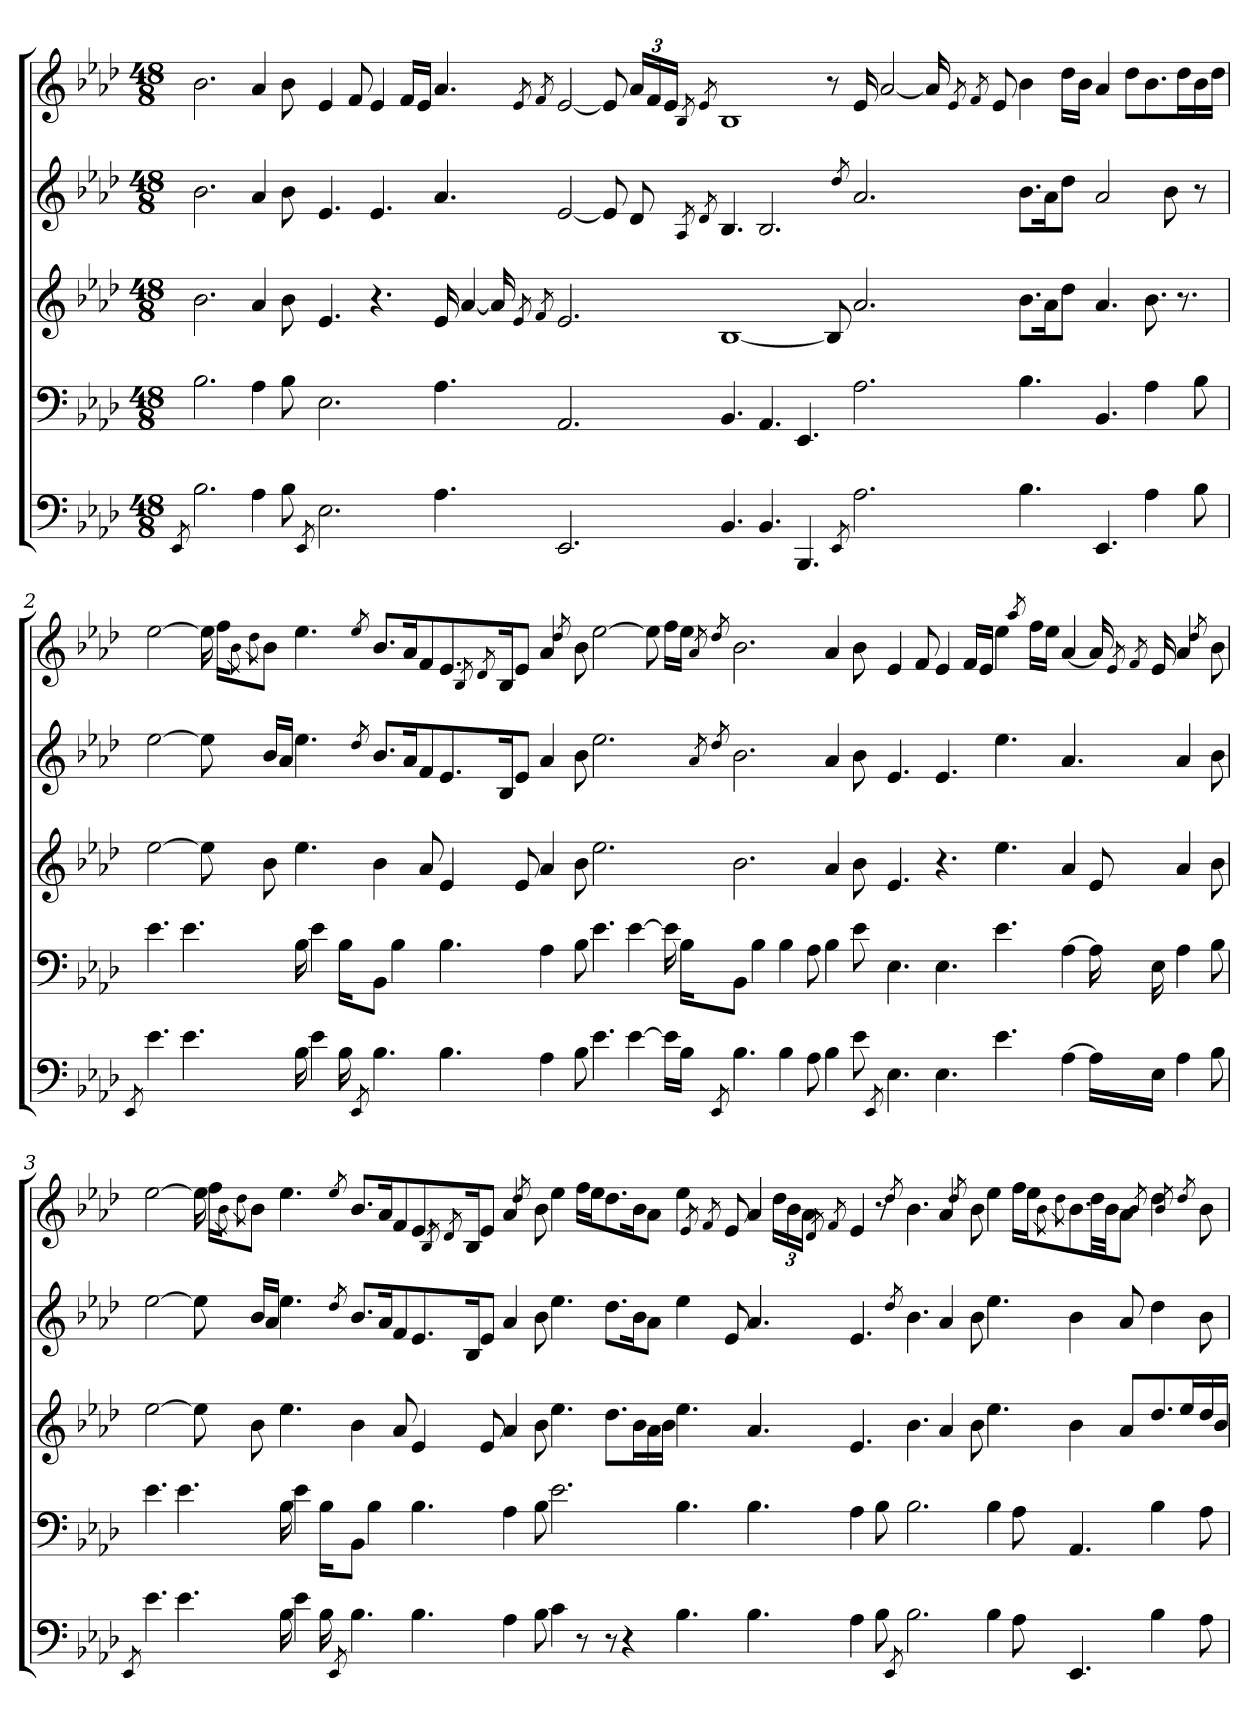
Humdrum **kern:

**kern	**kern	**kern	**kern	**kern
*part5	*part4	*part3	*part2	*part1
*staff5	*staff4	*staff3	*staff2	*staff1
*clefF4	*clefF4	*clefG2	*clefG2	*clefG2
*k[b-e-a-d-]	*k[b-e-a-d-]	*k[b-e-a-d-]	*k[b-e-a-d-]	*k[b-e-a-d-]
*M48/8	*M48/8	*M48/8	*M48/8	*M48/8
=1	=1	=1	=1	=1
8qEE-	.	.	.	.
2.B-	2.B-	2.b-	2.b-	2.b-
4A-	4A-	4a-	4a-	4a-
8B-	8B-	8b-	8b-	8b-
8qEE-	.	.	.	.
2.E-	2.E-	4.e-	4.e-	4e-
.	.	.	.	8f
.	.	4.r	4.e-	4e-
.	.	.	.	16f/LL
.	.	.	.	16e-/JJ
4.A-	4.A-	16e-	4.a-	4.a-
.	.	[4a-	.	.
.	.	16a-]	.	.
.	.	8qe-	.	8qe-
.	.	8qf	.	8qf
2.EE-	2.AA-	2.e-	[2e-	[2e-
.	.	.	8e-]	8e-]
.	.	.	8d-	24a-/LL
.	.	.	.	24f/
.	.	.	.	24e-/JJ
.	.	.	8qA-	8qB-
.	.	.	8qd-	8qe-
4.BB-	4.BB-	[1B-	4.B-	1B-
4.BB-	4.AA-	.	2.B-	.
4.BBB-	4.EE-	.	.	.
.	.	8B-]	.	8r
8qEE-	.	.	8qdd-	.
2.A-	2.A-	2.a-	2.a-	16e-
.	.	.	.	[2a-
.	.	.	.	16a-]
.	.	.	.	8qe-
.	.	.	.	8qf
.	.	.	.	8e-
4.B-	4.B-	8.b-\L	8.b-\L	4b-
.	.	16a-\K	16a-\K	.
.	.	8dd-\J	8dd-\J	16dd-\LL
.	.	.	.	16b-\JJ
4.EE-	4.BB-	4.a-	2a-	4a-
.	.	.	.	8dd-\L
4A-	4A-	8.b-	.	8.b-\
.	.	.	8b-	.
.	.	8.r	.	16dd-\L
8B-	8B-	.	8r	16b-\
.	.	.	.	16dd-\JJ
=2	=2	=2	=2	=2
8qEE-	.	.	.	.
4.e-	4.e-	[2ee-	[2ee-	[2ee-
4.e-	4.e-	.	.	.
.	.	8ee-]	8ee-]	16ee-]
.	.	.	.	16ff\KL
.	.	.	.	8qb-\
.	.	.	.	8qdd-\
.	.	8b-	16b-/LL	8b-\J
.	.	.	16a-/JJ	.
16B-	16B-	4.ee-	4.ee-	4.ee-
4e-	4e-	.	.	.
16B-	16B-\KL	.	.	.
8qEE-	.	.	8qdd-	8qee-
4.B-	8BB-\J	4b-	8.b-/L	8.b-/L
.	4B-	.	.	.
.	.	.	16a-/K	16a-/K
.	.	8a-	8f/	8f/
4.B-	4.B-	4e-	8.e-/	8.e-/
.	.	.	.	8qB-/
.	.	.	.	8qd-/
.	.	.	16B-/K	16B-/K
.	.	8e-	8e-/J	8e-/J
4A-	4A-	4a-	4a-	4a-
.	.	.	.	8qdd-
8B-	8B-	8b-	8b-	8b-
4.e-	4.e-	2.ee-	2.ee-	[2ee-
[4e-	[4e-	.	.	.
.	.	.	.	8ee-]
16e-\LL]	16e-]	.	.	16ff\LL
16B-\JJ	16B-\KL	.	.	16ee-\JJ
.	.	.	8qa-	8qa-
8qEE-	.	.	8qdd-	8qdd-
4.B-	8BB-\J	2.b-	2.b-	2.b-
.	4B-	.	.	.
4B-	4B-	.	.	.
8A-	8A-	.	.	.
4B-	4B-	4a-	4a-	4a-
8e-	8e-	8b-	8b-	8b-
8qEE-	.	.	.	.
4.E-	4.E-	4.e-	4.e-	4e-
.	.	.	.	8f
4.E-	4.E-	4.r	4.e-	4e-
.	.	.	.	16f/LL
.	.	.	.	16e-/JJ
4.e-	4.e-	4.ee-	4.ee-	4ee-
.	.	.	.	8qaa-
.	.	.	.	16ff\LL
.	.	.	.	16ee-\JJ
[4A-	[4A-	4a-	4.a-	[4a-
16A-\LL]	16A-]	8e-	.	16a-]
.	.	.	.	8qe-
.	.	.	.	8qf
16E-\JJ	16E-	.	.	16e-
4A-	4A-	4a-	4a-	4a-
.	.	.	.	8qdd-
8B-	8B-	8b-	8b-	8b-
=3	=3	=3	=3	=3
8qEE-	.	.	.	.
4.e-	4.e-	[2ee-	[2ee-	[2ee-
4.e-	4.e-	.	.	.
.	.	8ee-]	8ee-]	16ee-]
.	.	.	.	16ff\KL
.	.	.	.	8qb-\
.	.	.	.	8qdd-\
.	.	8b-	16b-/LL	8b-\J
.	.	.	16a-/JJ	.
16B-	16B-	4.ee-	4.ee-	4.ee-
4e-	4e-	.	.	.
16B-	16B-\KL	.	.	.
8qEE-	.	.	8qdd-	8qee-
4.B-	8BB-\J	4b-	8.b-/L	8.b-/L
.	4B-	.	.	.
.	.	.	16a-/K	16a-/K
.	.	8a-	8f/	8f/
4.B-	4.B-	4e-	8.e-/	8.e-/
.	.	.	.	8qB-/
.	.	.	.	8qd-/
.	.	.	16B-/K	16B-/K
.	.	8e-	8e-/J	8e-/J
4A-	4A-	4a-	4a-	4a-
.	.	.	.	8qdd-
8B-	8B-	8b-	8b-	8b-
4c	2.e-	4.ee-	4.ee-	4ee-
8r	.	.	.	16ff\LL
.	.	.	.	16ee-\J
8r	.	8.dd-\L	8.dd-\L	8.dd-\
4r	.	.	.	.
.	.	16b-\L	16b-\K	16b-\K
.	.	16a-\	8a-\J	8a-\J
.	.	16b-\JJ	.	.
4.B-	4.B-	4.ee-	4ee-	4ee-
.	.	.	.	8qe-
.	.	.	.	8qf
.	.	.	8e-	8e-
4.B-	4.B-	4.a-	4.a-	4a-
.	.	.	.	24dd-\LL
.	.	.	.	24b-\
.	.	.	.	24a-\JJ
.	.	.	.	8qd-
.	.	.	.	8qf
4A-	4A-	4.e-	4.e-	4e-
8B-	8B-	.	.	8r
8qEE-	.	.	8qdd-	8qdd-
2.B-	2.B-	4.b-	4.b-	4.b-
.	.	4a-	4a-	4a-
.	.	.	.	8qdd-
.	.	8b-	8b-	8b-
4B-	4B-	4.ee-	4.ee-	4ee-
8A-	8A-	.	.	16ff\LL
.	.	.	.	16ee-\J
.	.	.	.	8qb-\
.	.	.	.	8qdd-\
4.EE-	4.AA-	4b-	4b-	8.b-\
.	.	.	.	32dd-\LL
.	.	.	.	32b-\JJ
.	.	8a-/L	8a-	8a-\J
.	.	.	.	8qb-
4B-	4B-	8.dd-/	4dd-	4dd-
.	.	16ee-/L	.	.
.	.	.	.	8qb-
.	.	.	.	8qdd-
8A-	8A-	16dd-/	8b-	8b-
.	.	16b-/JJ	.	.
=	=	=	=	=
*-	*-	*-	*-	*-
